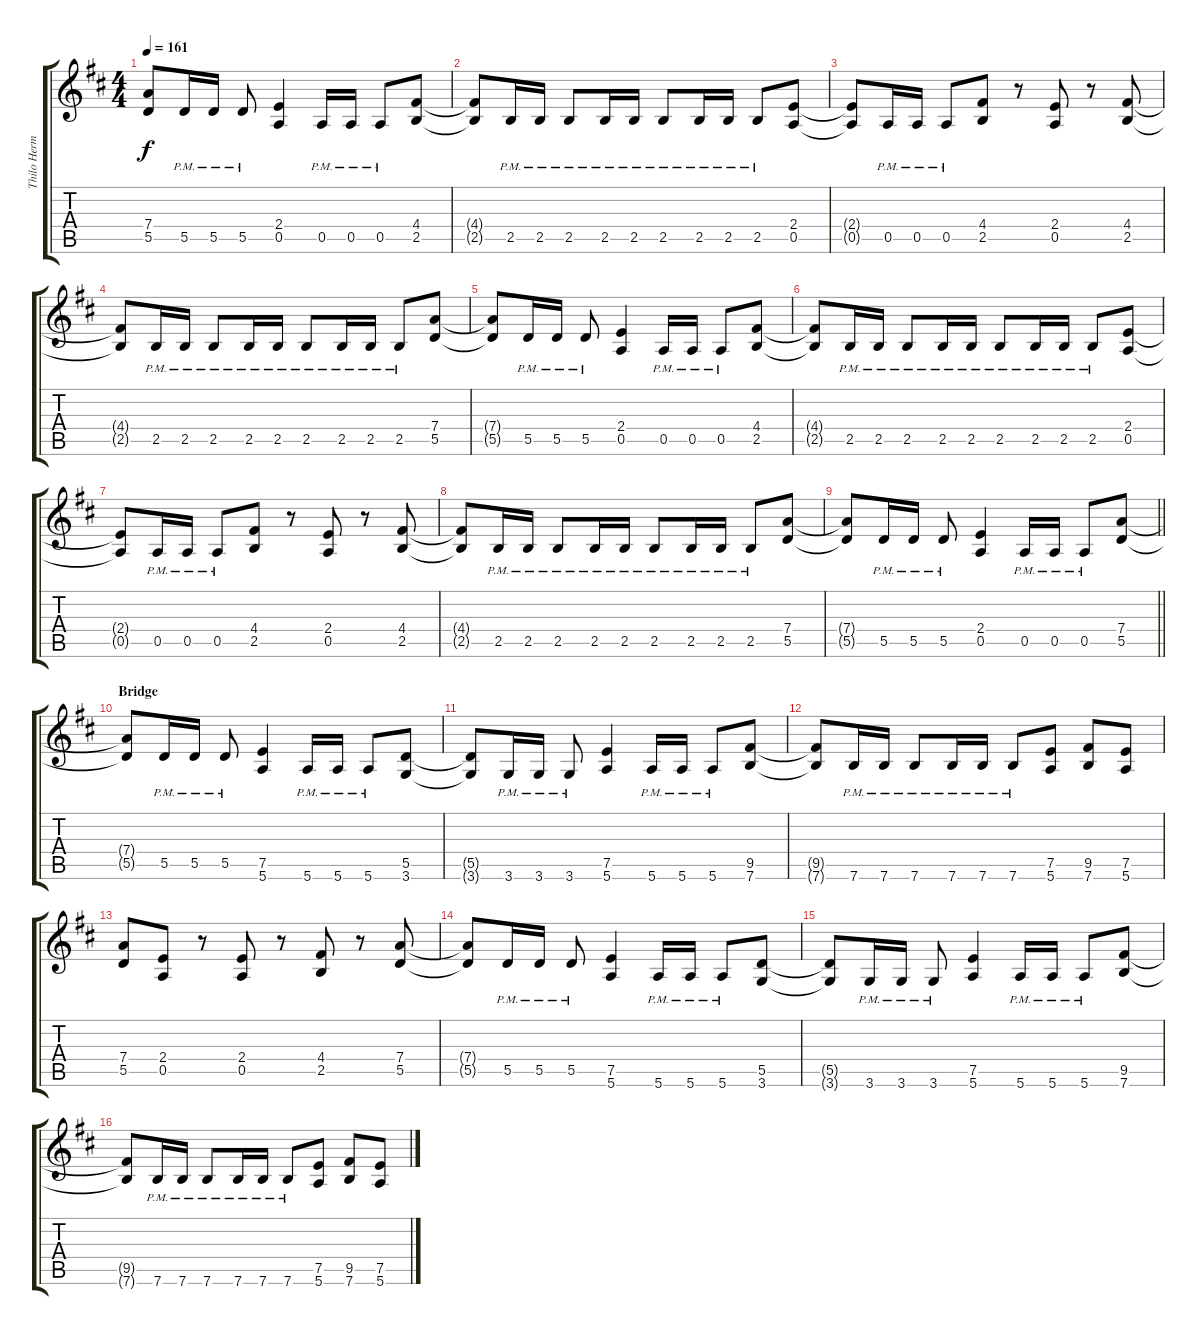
\track ("Thilo Hermann" "Thilo Herm") {instrument distortionguitar}
\staff {score tabs}
\tuning (E4 B3 G3 D3 A2 E2) {hide}
\ts (4 4)
\tempo 161
\clef g2
\ks bminor
(7.4{t} 5.5{t}).8{dy f} 5.5{pm}.16 5.5{pm}.16 5.5{pm}.8 (2.4 0.5).4 0.5{pm}.16 0.5{pm}.16 0.5{pm}.8 (4.4 2.5).8 |
(4.4{t} 2.5{t}).8 2.5{pm}.16 2.5{pm}.16 2.5{pm}.8 2.5{pm}.16 2.5{pm}.16 2.5{pm}.8 2.5{pm}.16 2.5{pm}.16 2.5{pm}.8 (2.4 0.5).8 |
(2.4{t} 0.5{t}).8 0.5{pm}.16 0.5{pm}.16 0.5{pm}.8 (4.4 2.5).8 r.8 (2.4 0.5).8 r.8 (4.4 2.5).8 |
(4.4{t} 2.5{t}).8 2.5{pm}.16 2.5{pm}.16 2.5{pm}.8 2.5{pm}.16 2.5{pm}.16 2.5{pm}.8 2.5{pm}.16 2.5{pm}.16 2.5{pm}.8 (7.4 5.5).8 |
(7.4{t} 5.5{t}).8 5.5{pm}.16 5.5{pm}.16 5.5{pm}.8 (2.4 0.5).4 0.5{pm}.16 0.5{pm}.16 0.5{pm}.8 (4.4 2.5).8 |
(4.4{t} 2.5{t}).8 2.5{pm}.16 2.5{pm}.16 2.5{pm}.8 2.5{pm}.16 2.5{pm}.16 2.5{pm}.8 2.5{pm}.16 2.5{pm}.16 2.5{pm}.8 (2.4 0.5).8 |
(2.4{t} 0.5{t}).8 0.5{pm}.16 0.5{pm}.16 0.5{pm}.8 (4.4 2.5).8 r.8 (2.4 0.5).8 r.8 (4.4 2.5).8 |
(4.4{t} 2.5{t}).8 2.5{pm}.16 2.5{pm}.16 2.5{pm}.8 2.5{pm}.16 2.5{pm}.16 2.5{pm}.8 2.5{pm}.16 2.5{pm}.16 2.5{pm}.8 (7.4 5.5).8 |
\barLineRight lightlight
(7.4{t} 5.5{t}).8 5.5{pm}.16 5.5{pm}.16 5.5{pm}.8 (2.4 0.5).4 0.5{pm}.16 0.5{pm}.16 0.5{pm}.8 (7.4 5.5).8 |
\section ("" "Bridge")
(7.4{t} 5.5{t}).8 5.5{pm}.16 5.5{pm}.16 5.5{pm}.8 (7.5 5.6).4 5.6{pm}.16 5.6{pm}.16 5.6{pm}.8 (5.5 3.6).8 |
(5.5{t} 3.6{t}).8 3.6{pm}.16 3.6{pm}.16 3.6{pm}.8 (7.5 5.6).4 5.6{pm}.16 5.6{pm}.16 5.6{pm}.8 (9.5 7.6).8 |
(9.5{t} 7.6{t}).8 7.6{pm}.16 7.6{pm}.16 7.6{pm}.8 7.6{pm}.16 7.6{pm}.16 7.6{pm}.8 (7.5 5.6).8 (9.5 7.6).8 (7.5 5.6).8 |
(7.4 5.5).8 (2.4 0.5).8 r.8 (2.4 0.5).8 r.8 (4.4 2.5).8 r.8 (7.4 5.5).8 |
(7.4{t} 5.5{t}).8 5.5{pm}.16 5.5{pm}.16 5.5{pm}.8 (7.5 5.6).4 5.6{pm}.16 5.6{pm}.16 5.6{pm}.8 (5.5 3.6).8 |
(5.5{t} 3.6{t}).8 3.6{pm}.16 3.6{pm}.16 3.6{pm}.8 (7.5 5.6).4 5.6{pm}.16 5.6{pm}.16 5.6{pm}.8 (9.5 7.6).8 |
(9.5{t} 7.6{t}).8 7.6{pm}.16 7.6{pm}.16 7.6{pm}.8 7.6{pm}.16 7.6{pm}.16 7.6{pm}.8 (7.5 5.6).8 (9.5 7.6).8 (7.5 5.6).8
